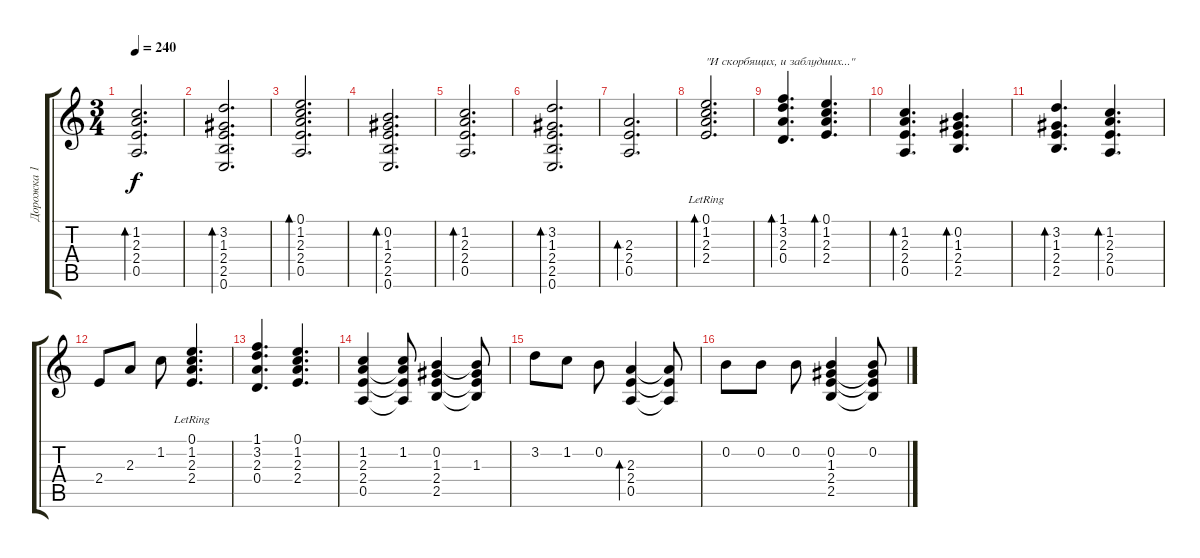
\track ("Дорожка 1" "Дорожка 1") {instrument acousticguitarnylon}
\staff {score tabs}
\tuning (E4 B3 G3 D3 A2 E2) {hide}
\ts (3 4)
\tempo 240
\clef g2
\ks c
(1.2 2.3 2.4 0.5).2{d bd 60 dy f} |
(3.2 1.3 2.4 2.5 0.6).2{d bd 60} |
(0.1 1.2 2.3 2.4 0.5).2{d bd 60} |
(0.2 1.3 2.4 2.5 0.6).2{d bd 60} |
(1.2 2.3 2.4 0.5).2{d bd 60} |
(3.2 1.3 2.4 2.5 0.6).2{d bd 60} |
(2.3 2.4 0.5).2{d bd 60} |
(0.1{lr} 1.2{lr} 2.3{lr} 2.4).2{d bd 480 txt "\"И скорбящих, и заблудших...\""} |
(1.1 3.2 2.3 0.4).4{d bd 480} (0.1 1.2 2.3 2.4).4{d bd 480} |
(1.2 2.3 2.4 0.5).4{d bd 480} (0.2 1.3 2.4 2.5).4{d bd 480} |
(3.2 1.3 2.4 2.5).4{d bd 480} (1.2 2.3 2.4 0.5).4{d bd 240} |
2.4.8 2.3.8 1.2.8 (0.1{lr} 1.2{lr} 2.3{lr} 2.4).4{d} |
(1.1 3.2 2.3 0.4).4{d} (0.1 1.2 2.3 2.4).4{d} |
(1.2 2.3 2.4 0.5).4 (1.2 2.3{t} 2.4{t} 0.5{t}).8 (0.2 1.3 2.4 2.5).4 (0.2{t} 1.3 2.4{t} 2.5{t}).8 |
3.2.8 1.2.8 0.2.8 (2.3 2.4 0.5).4{bd 240} (2.3{t} 2.4{t} 0.5{t}).8 |
0.2.8 0.2.8 0.2.8 (0.2 1.3 2.4 2.5).4 (0.2 1.3{t} 2.4{t} 2.5{t}).8
